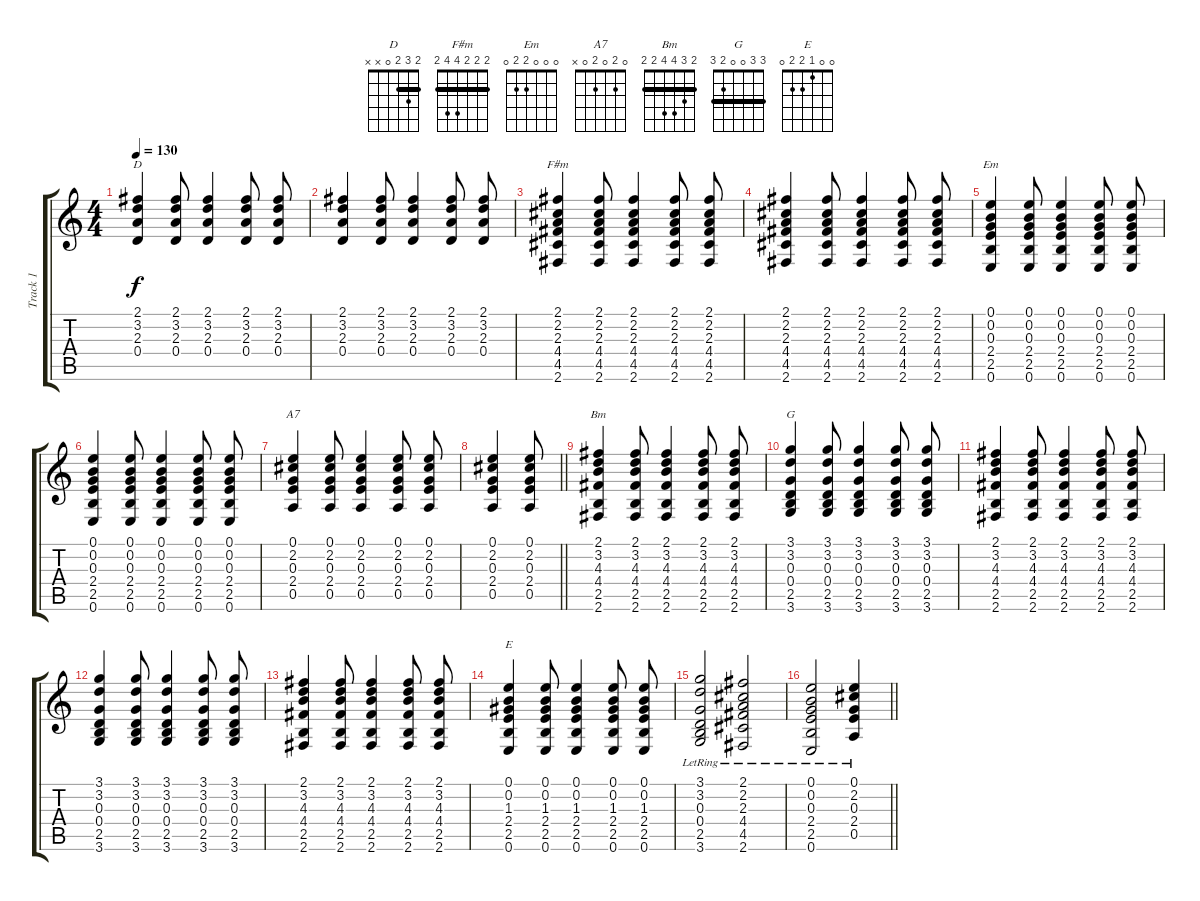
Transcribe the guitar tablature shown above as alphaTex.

\track ("Track 1" "Track 1") {instrument distortionguitar}
\staff {score tabs}
\tuning (E4 B3 G3 D3 A2 E2) {hide}
\chord ("D" 2 3 2 0 x x) {barre 2}
\chord ("F#m" 2 2 2 4 4 2) {barre 2}
\chord ("Em" 0 0 0 2 2 0)
\chord ("A7" 0 2 0 2 0 x)
\chord ("Bm" 2 3 4 4 2 2) {barre 2}
\chord ("G" 3 3 0 0 2 3) {barre 3}
\chord ("E" 0 0 1 2 2 0)
\ts (4 4)
\tempo 130
\clef g2
\ks c
(2.1 3.2 2.3 0.4).4{ch "D" dy f} (2.1 3.2 2.3 0.4).8 (2.1 3.2 2.3 0.4).4 (2.1 3.2 2.3 0.4).8 (2.1 3.2 2.3 0.4).8 |
(2.1 3.2 2.3 0.4).4 (2.1 3.2 2.3 0.4).8 (2.1 3.2 2.3 0.4).4 (2.1 3.2 2.3 0.4).8 (2.1 3.2 2.3 0.4).8 |
(2.1 2.2 2.3 4.4 4.5 2.6).4{ch "F#m"} (2.1 2.2 2.3 4.4 4.5 2.6).8 (2.1 2.2 2.3 4.4 4.5 2.6).4 (2.1 2.2 2.3 4.4 4.5 2.6).8 (2.1 2.2 2.3 4.4 4.5 2.6).8 |
(2.1 2.2 2.3 4.4 4.5 2.6).4 (2.1 2.2 2.3 4.4 4.5 2.6).8 (2.1 2.2 2.3 4.4 4.5 2.6).4 (2.1 2.2 2.3 4.4 4.5 2.6).8 (2.1 2.2 2.3 4.4 4.5 2.6).8 |
(0.1 0.2 0.3 2.4 2.5 0.6).4{ch "Em"} (0.1 0.2 0.3 2.4 2.5 0.6).8 (0.1 0.2 0.3 2.4 2.5 0.6).4 (0.1 0.2 0.3 2.4 2.5 0.6).8 (0.1 0.2 0.3 2.4 2.5 0.6).8 |
(0.1 0.2 0.3 2.4 2.5 0.6).4 (0.1 0.2 0.3 2.4 2.5 0.6).8 (0.1 0.2 0.3 2.4 2.5 0.6).4 (0.1 0.2 0.3 2.4 2.5 0.6).8 (0.1 0.2 0.3 2.4 2.5 0.6).8 |
(0.1 2.2 0.3 2.4 0.5).4{ch "A7"} (0.1 2.2 0.3 2.4 0.5).8 (0.1 2.2 0.3 2.4 0.5).4 (0.1 2.2 0.3 2.4 0.5).8 (0.1 2.2 0.3 2.4 0.5).8 |
\barLineRight lightlight
(0.1 2.2 0.3 2.4 0.5).4 (0.1 2.2 0.3 2.4 0.5).8 |
(2.1 3.2 4.3 4.4 2.5 2.6).4{ch "Bm"} (2.1 3.2 4.3 4.4 2.5 2.6).8 (2.1 3.2 4.3 4.4 2.5 2.6).4 (2.1 3.2 4.3 4.4 2.5 2.6).8 (2.1 3.2 4.3 4.4 2.5 2.6).8 |
(3.1 3.2 0.3 0.4 2.5 3.6).4{ch "G"} (3.1 3.2 0.3 0.4 2.5 3.6).8 (3.1 3.2 0.3 0.4 2.5 3.6).4 (3.1 3.2 0.3 0.4 2.5 3.6).8 (3.1 3.2 0.3 0.4 2.5 3.6).8 |
(2.1 3.2 4.3 4.4 2.5 2.6).4 (2.1 3.2 4.3 4.4 2.5 2.6).8 (2.1 3.2 4.3 4.4 2.5 2.6).4 (2.1 3.2 4.3 4.4 2.5 2.6).8 (2.1 3.2 4.3 4.4 2.5 2.6).8 |
(3.1 3.2 0.3 0.4 2.5 3.6).4 (3.1 3.2 0.3 0.4 2.5 3.6).8 (3.1 3.2 0.3 0.4 2.5 3.6).4 (3.1 3.2 0.3 0.4 2.5 3.6).8 (3.1 3.2 0.3 0.4 2.5 3.6).8 |
(2.1 3.2 4.3 4.4 2.5 2.6).4 (2.1 3.2 4.3 4.4 2.5 2.6).8 (2.1 3.2 4.3 4.4 2.5 2.6).4 (2.1 3.2 4.3 4.4 2.5 2.6).8 (2.1 3.2 4.3 4.4 2.5 2.6).8 |
(0.1 0.2 1.3 2.4 2.5 0.6).4{ch "E"} (0.1 0.2 1.3 2.4 2.5 0.6).8 (0.1 0.2 1.3 2.4 2.5 0.6).4 (0.1 0.2 1.3 2.4 2.5 0.6).8 (0.1 0.2 1.3 2.4 2.5 0.6).8 |
(3.1 3.2 0.3{lr} 0.4 2.5 3.6).2 (2.1{lr} 2.2 2.3 4.4 4.5 2.6).2 |
\barLineRight lightlight
(0.1{lr} 0.2 0.3 2.4 2.5 0.6).2 (0.1 2.2 0.3 2.4 0.5{lr}).4
